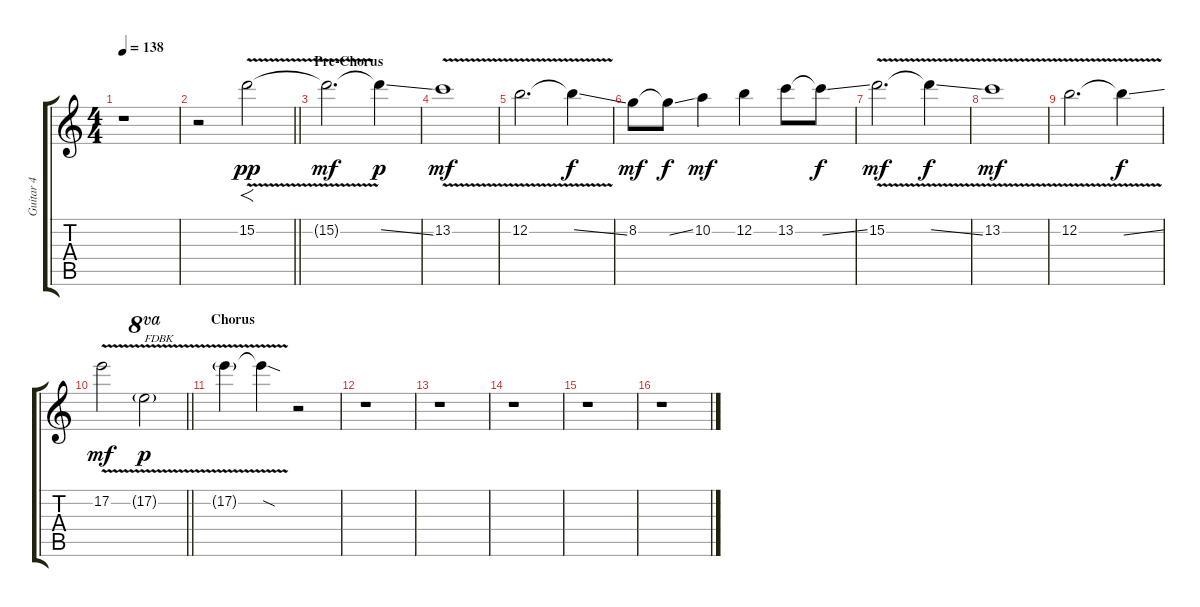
\track ("Guitar 4" "Guitar 4") {instrument distortionguitar}
\staff {score tabs}
\tuning (E4 B3 G3 D3 A2 E2) {hide}
\ts (4 4)
\tempo 138
\clef g2
\ks c
r.1{dy f} |
\barLineRight lightlight
r.2 15.2{v}.2{f dy pp} |
\section ("" "Pre-Chorus")
15.2{t}.2{d dy mf} 15.2{ss t}.4{dy p} |
13.2{v}.1{dy mf} |
12.2{v}.2{d} 12.2{ss t}.4{dy f} |
8.2.8{dy mf} 8.2{ss t}.8{dy f} 10.2.4{dy mf} 12.2.4 13.2.8 13.2{ss t}.8{dy f} |
15.2{v}.2{d dy mf} 15.2{ss t}.4{dy f} |
13.2{v}.1{dy mf} |
12.2{v}.2{d} 12.2{ss t}.4{dy f} |
\barLineRight lightlight
17.2{v}.2{dy mf} 17.2{v g}.2{ot 8va txt "FDBK" dy p} |
\section ("" "Chorus")
17.2{v g}.4 17.2{sod t}.4 r.2 |
r.1 |
r.1 |
r.1 |
r.1 |
r.1
